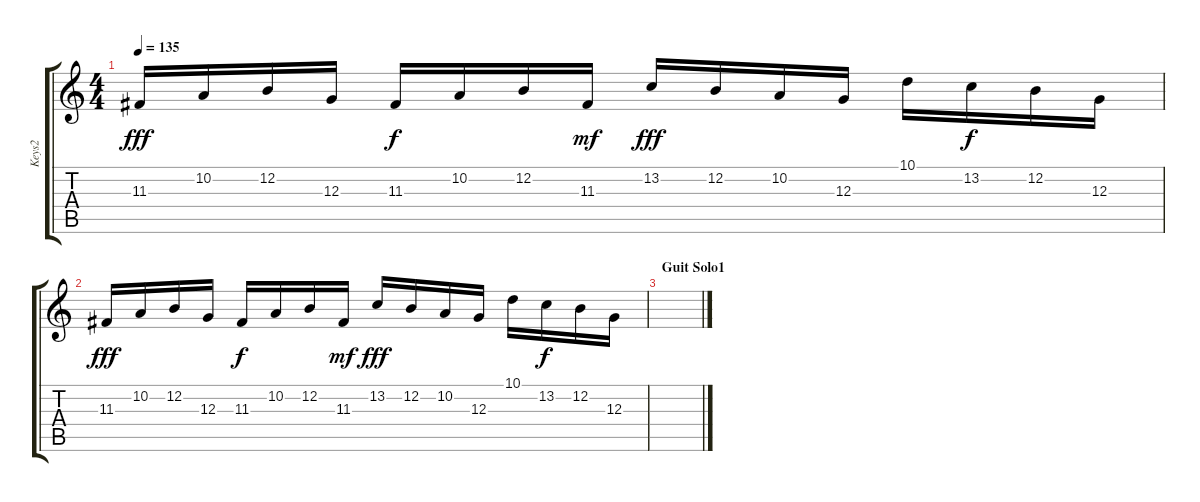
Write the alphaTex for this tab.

\track ("Keys2" "Keys2") {instrument lead2sawtooth}
\staff {score tabs}
\tuning (E4 B3 G3 D3 A2 E2) {hide}
\ts (4 4)
\tempo 135
\clef g2
\ks c
11.3.16{dy fff} 10.2.16 12.2.16 12.3.16 11.3.16{dy f} 10.2.16 12.2.16 11.3.16{dy mf} 13.2.16{dy fff} 12.2.16 10.2.16 12.3.16 10.1.16 13.2.16{dy f} 12.2.16 12.3.16 |
11.3.16{dy fff} 10.2.16 12.2.16 12.3.16 11.3.16{dy f} 10.2.16 12.2.16 11.3.16{dy mf} 13.2.16{dy fff} 12.2.16 10.2.16 12.3.16 10.1.16 13.2.16{dy f} 12.2.16 12.3.16 |
\section ("" "Guit Solo1")
